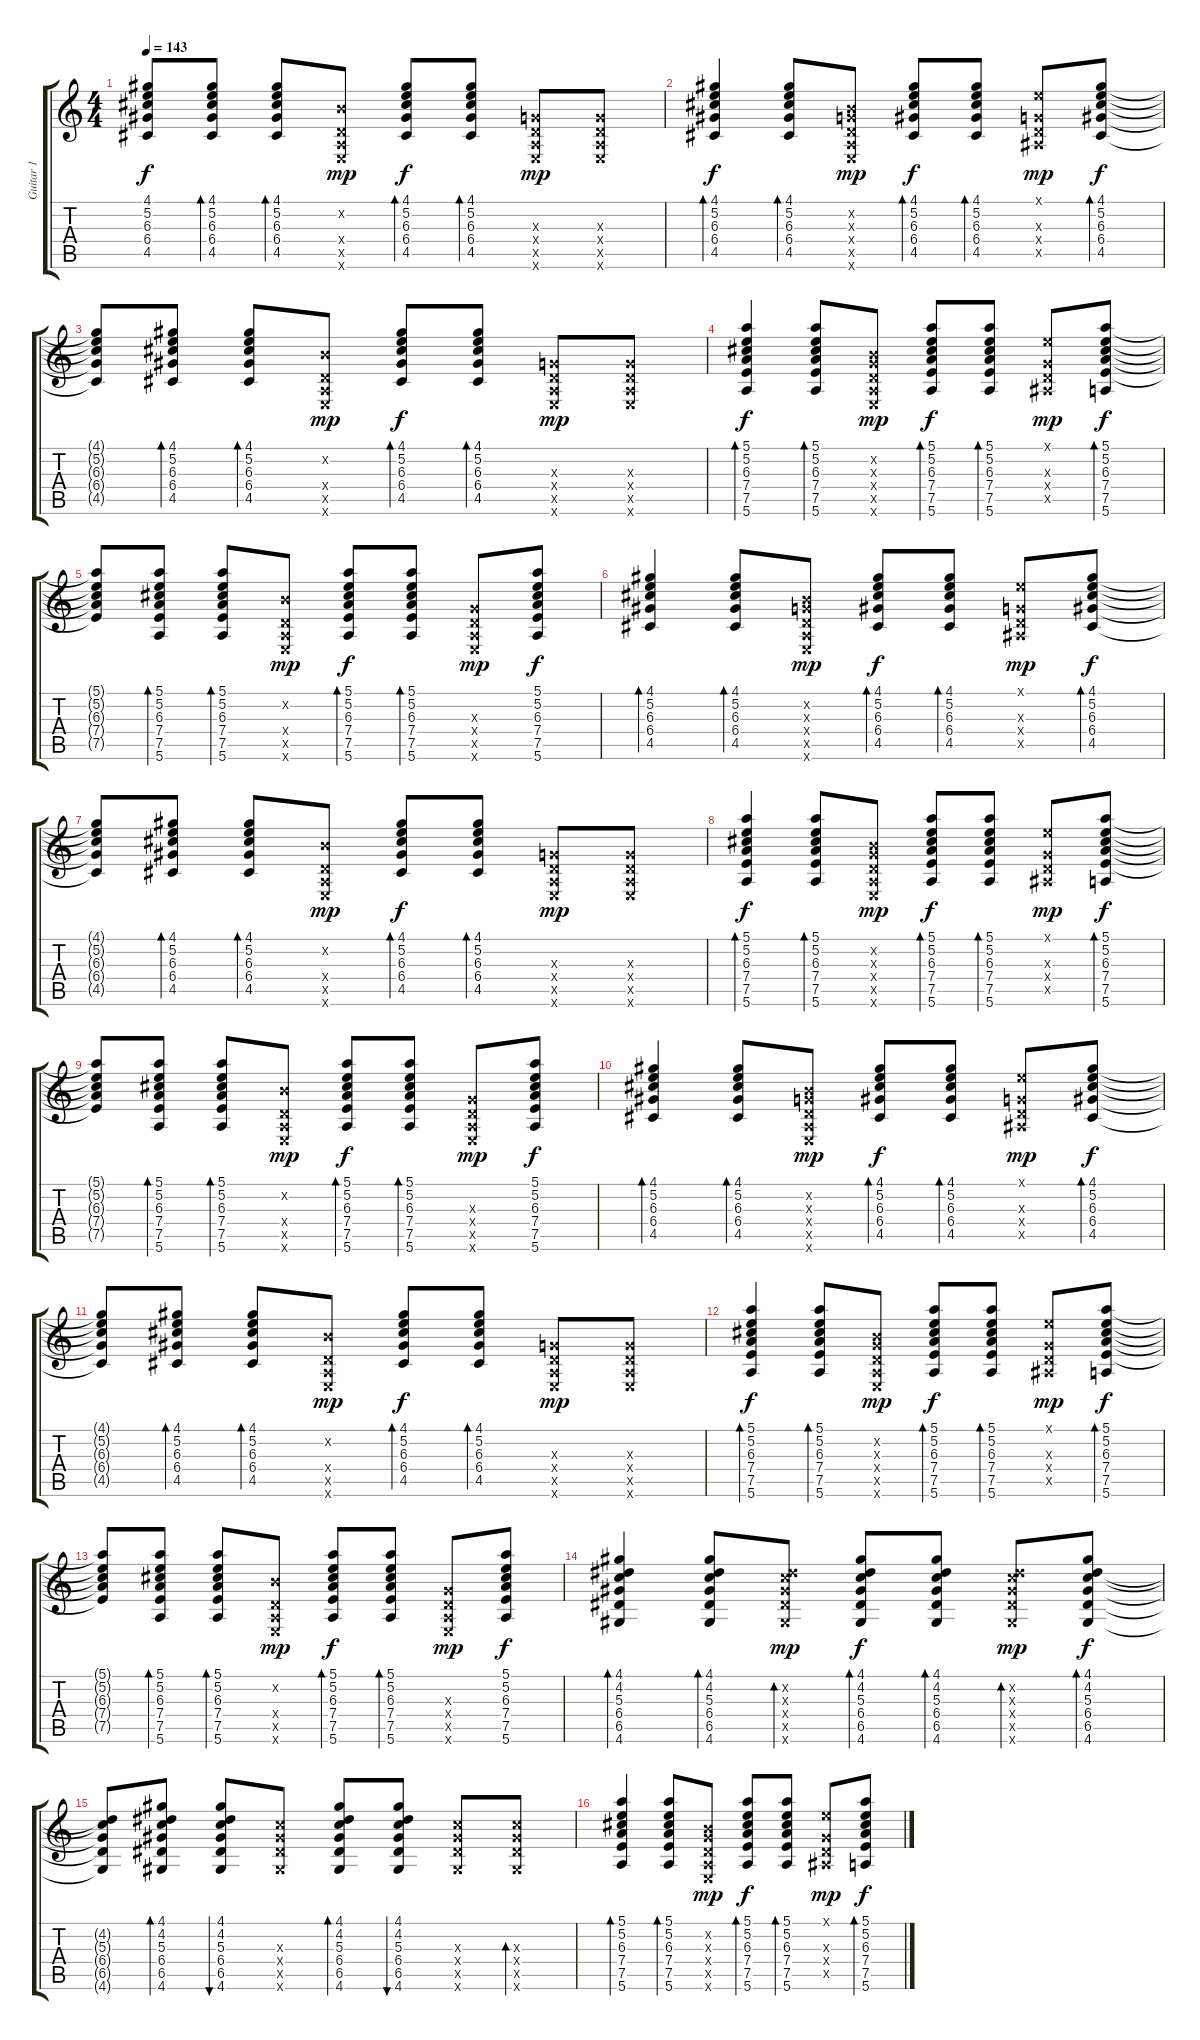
\track ("Guitar 1" "Guitar 1") {instrument electricguitarclean}
\staff {score tabs}
\tuning (E4 B3 G3 D3 A2 E2) {hide}
\ts (4 4)
\tempo 143
\clef g2
\ks c
(4.1{t} 5.2{t} 6.3{t} 6.4{t} 4.5{t}).8{dy f} (4.1 5.2 6.3 6.4 4.5).8{bd 30} (4.1 5.2 6.3 6.4 4.5).8{bd 30} (0.2{x} 0.4{x} 0.5{x} 0.6{x}).8{dy mp} (4.1 5.2 6.3 6.4 4.5).8{bd 30 dy f} (4.1 5.2 6.3 6.4 4.5).8{bd 30} (0.3{x} 0.4{x} 0.5{x} 0.6{x}).8{dy mp} (0.3{x} 0.4{x} 0.5{x} 0.6{x}).8 |
(4.1 5.2 6.3 6.4 4.5).4{bd 30 dy f} (4.1 5.2 6.3 6.4 4.5).8{bd 30} (0.2{x} 0.3{x} 0.4{x} 0.5{x} 0.6{x}).8{dy mp} (4.1 5.2 6.3 6.4 4.5).8{bd 30 dy f} (4.1 5.2 6.3 6.4 4.5).8{bd 30} (0.1{x} 0.3{x} 0.4{x} 1.5{x}).8{dy mp} (4.1 5.2 6.3 6.4 4.5).8{bd 30 dy f} |
(4.1{t} 5.2{t} 6.3{t} 6.4{t} 4.5{t}).8 (4.1 5.2 6.3 6.4 4.5).8{bd 30} (4.1 5.2 6.3 6.4 4.5).8{bd 30} (0.2{x} 0.4{x} 0.5{x} 0.6{x}).8{dy mp} (4.1 5.2 6.3 6.4 4.5).8{bd 30 dy f} (4.1 5.2 6.3 6.4 4.5).8{bd 30} (0.3{x} 0.4{x} 0.5{x} 0.6{x}).8{dy mp} (0.3{x} 0.4{x} 0.5{x} 0.6{x}).8 |
(5.1 5.2 6.3 7.4 7.5 5.6).4{bd 30 dy f} (5.1 5.2 6.3 7.4 7.5 5.6).8{bd 30} (0.2{x} 0.3{x} 0.4{x} 0.5{x} 0.6{x}).8{dy mp} (5.1 5.2 6.3 7.4 7.5 5.6).8{bd 30 dy f} (5.1 5.2 6.3 7.4 7.5 5.6).8{bd 30} (0.1{x} 0.3{x} 0.4{x} 1.5{x}).8{dy mp} (5.1 5.2 6.3 7.4 7.5 5.6).8{bd 30 dy f} |
(5.1{t} 5.2{t} 6.3{t} 7.4{t} 7.5{t}).8 (5.1 5.2 6.3 7.4 7.5 5.6).8{bd 30} (5.1 5.2 6.3 7.4 7.5 5.6).8{bd 30} (0.2{x} 0.4{x} 0.5{x} 0.6{x}).8{dy mp} (5.1 5.2 6.3 7.4 7.5 5.6).8{bd 30 dy f} (5.1 5.2 6.3 7.4 7.5 5.6).8{bd 30} (0.3{x} 0.4{x} 0.5{x} 0.6{x}).8{dy mp} (5.1 5.2 6.3 7.4 7.5 5.6).8{dy f} |
(4.1 5.2 6.3 6.4 4.5).4{bd 30} (4.1 5.2 6.3 6.4 4.5).8{bd 30} (0.2{x} 0.3{x} 0.4{x} 0.5{x} 0.6{x}).8{dy mp} (4.1 5.2 6.3 6.4 4.5).8{bd 30 dy f} (4.1 5.2 6.3 6.4 4.5).8{bd 30} (0.1{x} 0.3{x} 0.4{x} 1.5{x}).8{dy mp} (4.1 5.2 6.3 6.4 4.5).8{bd 30 dy f} |
(4.1{t} 5.2{t} 6.3{t} 6.4{t} 4.5{t}).8 (4.1 5.2 6.3 6.4 4.5).8{bd 30} (4.1 5.2 6.3 6.4 4.5).8{bd 30} (0.2{x} 0.4{x} 0.5{x} 0.6{x}).8{dy mp} (4.1 5.2 6.3 6.4 4.5).8{bd 30 dy f} (4.1 5.2 6.3 6.4 4.5).8{bd 30} (0.3{x} 0.4{x} 0.5{x} 0.6{x}).8{dy mp} (0.3{x} 0.4{x} 0.5{x} 0.6{x}).8 |
(5.1 5.2 6.3 7.4 7.5 5.6).4{bd 30 dy f} (5.1 5.2 6.3 7.4 7.5 5.6).8{bd 30} (0.2{x} 0.3{x} 0.4{x} 0.5{x} 0.6{x}).8{dy mp} (5.1 5.2 6.3 7.4 7.5 5.6).8{bd 30 dy f} (5.1 5.2 6.3 7.4 7.5 5.6).8{bd 30} (0.1{x} 0.3{x} 0.4{x} 1.5{x}).8{dy mp} (5.1 5.2 6.3 7.4 7.5 5.6).8{bd 30 dy f} |
(5.1{t} 5.2{t} 6.3{t} 7.4{t} 7.5{t}).8 (5.1 5.2 6.3 7.4 7.5 5.6).8{bd 30} (5.1 5.2 6.3 7.4 7.5 5.6).8{bd 30} (0.2{x} 0.4{x} 0.5{x} 0.6{x}).8{dy mp} (5.1 5.2 6.3 7.4 7.5 5.6).8{bd 30 dy f} (5.1 5.2 6.3 7.4 7.5 5.6).8{bd 30} (0.3{x} 0.4{x} 0.5{x} 0.6{x}).8{dy mp} (5.1 5.2 6.3 7.4 7.5 5.6).8{dy f} |
(4.1 5.2 6.3 6.4 4.5).4{bd 30} (4.1 5.2 6.3 6.4 4.5).8{bd 30} (0.2{x} 0.3{x} 0.4{x} 0.5{x} 0.6{x}).8{dy mp} (4.1 5.2 6.3 6.4 4.5).8{bd 30 dy f} (4.1 5.2 6.3 6.4 4.5).8{bd 30} (0.1{x} 0.3{x} 0.4{x} 1.5{x}).8{dy mp} (4.1 5.2 6.3 6.4 4.5).8{bd 30 dy f} |
(4.1{t} 5.2{t} 6.3{t} 6.4{t} 4.5{t}).8 (4.1 5.2 6.3 6.4 4.5).8{bd 30} (4.1 5.2 6.3 6.4 4.5).8{bd 30} (0.2{x} 0.4{x} 0.5{x} 0.6{x}).8{dy mp} (4.1 5.2 6.3 6.4 4.5).8{bd 30 dy f} (4.1 5.2 6.3 6.4 4.5).8{bd 30} (0.3{x} 0.4{x} 0.5{x} 0.6{x}).8{dy mp} (0.3{x} 0.4{x} 0.5{x} 0.6{x}).8 |
(5.1 5.2 6.3 7.4 7.5 5.6).4{bd 30 dy f} (5.1 5.2 6.3 7.4 7.5 5.6).8{bd 30} (0.2{x} 0.3{x} 0.4{x} 0.5{x} 0.6{x}).8{dy mp} (5.1 5.2 6.3 7.4 7.5 5.6).8{bd 30 dy f} (5.1 5.2 6.3 7.4 7.5 5.6).8{bd 30} (0.1{x} 0.3{x} 0.4{x} 1.5{x}).8{dy mp} (5.1 5.2 6.3 7.4 7.5 5.6).8{bd 30 dy f} |
(5.1{t} 5.2{t} 6.3{t} 7.4{t} 7.5{t}).8 (5.1 5.2 6.3 7.4 7.5 5.6).8{bd 30} (5.1 5.2 6.3 7.4 7.5 5.6).8{bd 30} (0.2{x} 0.4{x} 0.5{x} 0.6{x}).8{dy mp} (5.1 5.2 6.3 7.4 7.5 5.6).8{bd 30 dy f} (5.1 5.2 6.3 7.4 7.5 5.6).8{bd 30} (0.3{x} 0.4{x} 0.5{x} 0.6{x}).8{dy mp} (5.1 5.2 6.3 7.4 7.5 5.6).8{dy f} |
(4.1 4.2 5.3 6.4 6.5 4.6).4{bd 30} (4.1 4.2 5.3 6.4 6.5 4.6).8{bd 30} (4.2{x} 5.3{x} 6.4{x} 6.5{x} 4.6{x}).8{bd 30 dy mp} (4.1 4.2 5.3 6.4 6.5 4.6).8{bd 30 dy f} (4.1 4.2 5.3 6.4 6.5 4.6).8{bd 30} (4.2{x} 5.3{x} 6.4{x} 6.5{x} 4.6{x}).8{bd 30 dy mp} (4.1 4.2 5.3 6.4 6.5 4.6).8{bd 30 dy f} |
(4.2{t} 5.3{t} 6.4{t} 6.5{t} 4.6{t}).8 (4.1 4.2 5.3 6.4 6.5 4.6).8{bd 30} (4.1 4.2 5.3 6.4 6.5 4.6).8{bu 30} (5.3{x} 6.4{x} 6.5{x} 4.6{x}).8 (4.1 4.2 5.3 6.4 6.5 4.6).8{bd 30} (4.1 4.2 5.3 6.4 6.5 4.6).8{bu 30} (5.3{x} 6.4{x} 6.5{x} 4.6{x}).8 (5.3{x} 6.4{x} 6.5{x} 4.6{x}).8{bd 30} |
(5.1 5.2 6.3 7.4 7.5 5.6).4{bd 30} (5.1 5.2 6.3 7.4 7.5 5.6).8{bd 30} (0.2{x} 0.3{x} 0.4{x} 0.5{x} 0.6{x}).8{dy mp} (5.1 5.2 6.3 7.4 7.5 5.6).8{bd 30 dy f} (5.1 5.2 6.3 7.4 7.5 5.6).8{bd 30} (0.1{x} 0.3{x} 0.4{x} 1.5{x}).8{dy mp} (5.1 5.2 6.3 7.4 7.5 5.6).8{bd 30 dy f}
